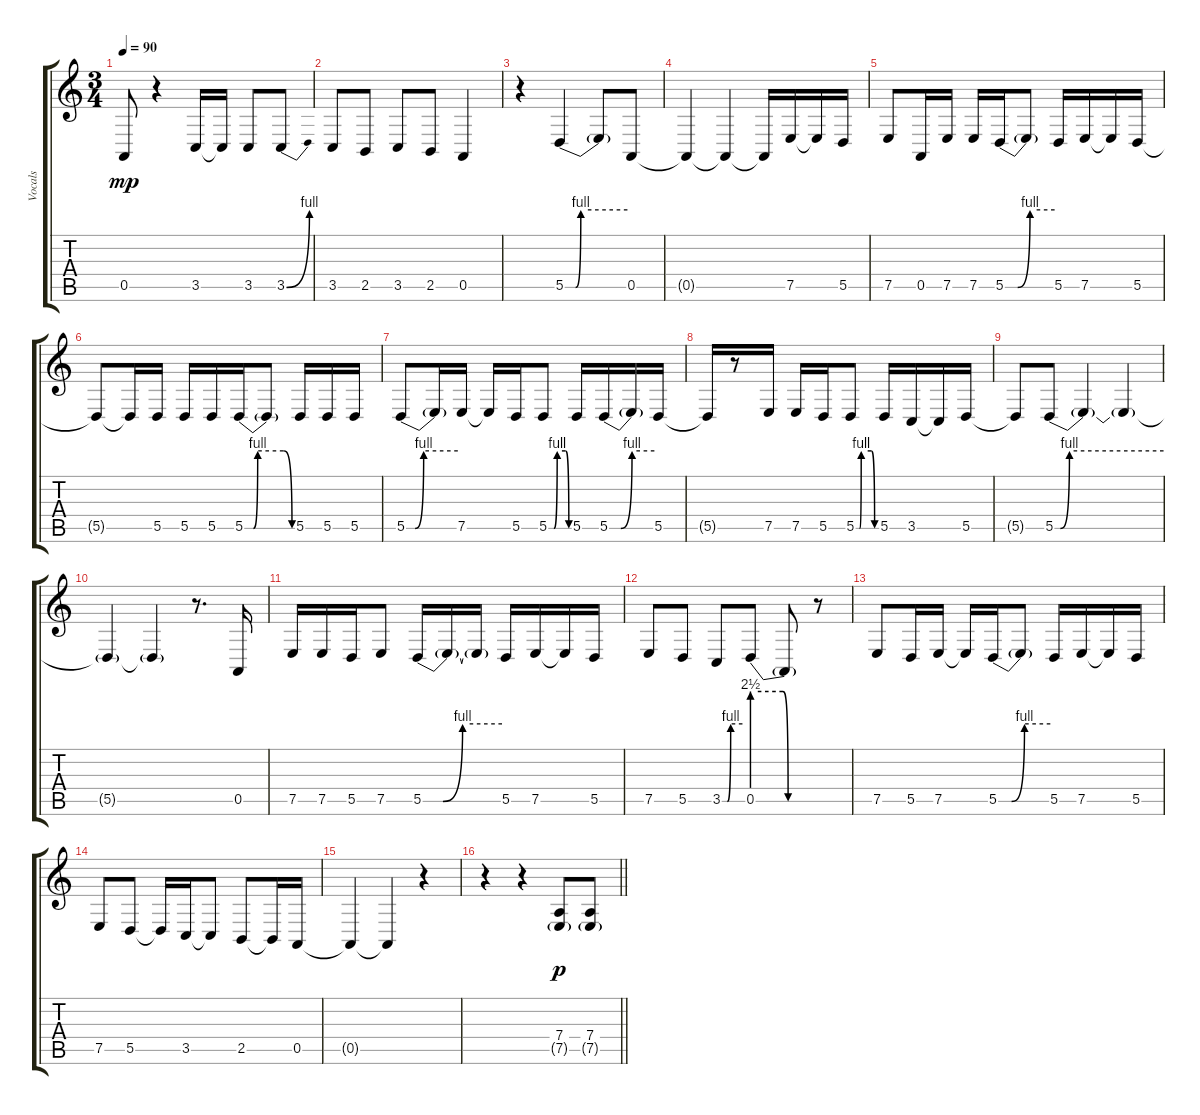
\track ("Vocals" "Vocals") {instrument clarinet}
\staff {score tabs}
\tuning (E4 B3 G3 D3 A2 D2) {hide}
\ts (3 4)
\tempo 90
\clef g2
\ks c
0.5{t}.8{dy mp} r.4 3.5.16 3.5{t}.16 3.5.8 3.5{be (bend 0 0 60 4)}.8 |
3.5.8 2.5.8 3.5.8 2.5.8 0.5.4 |
r.4 5.5{be (custom 0 0 10 0 15 4 60 4)}.4 5.5{t}.8 0.5.8 |
0.5{t}.4 0.5{t}.4 0.5{t}.16 7.5.16 7.5{t}.16 5.5.16 |
7.5.8 0.5.16 7.5.16 7.5.16 5.5{be (custom 0 0 15 0 30 4 60 4)}.16 5.5{t}.8 5.5.16 7.5.16 7.5{t}.16 5.5.16 |
5.5{t}.8 5.5{t}.16 5.5.16 5.5.16 5.5.16 5.5{be (custom 0 0 10 0 15 4 45 4 55 0 60 0)}.16 5.5{t}.8 5.5.16 5.5.16 5.5.16 |
5.5{be (custom 0 0 10 0 20 4 60 4)}.8 5.5{t}.16 7.5.16 7.5{t}.16 5.5.16 5.5{be (custom 0 0 15 0 25 4 50 4 60 0)}.8 5.5.16 5.5{be (custom 0 0 15 0 30 4 60 4)}.16 5.5{t}.16 5.5.16 |
5.5{t}.16 r.8 7.5.16 7.5.16 5.5.16 5.5{be (custom 0 0 10 0 15 4 45 4 55 0 60 0)}.8 5.5.16 3.5.16 3.5{t}.16 5.5.16 |
5.5{t}.8 5.5{be (custom 0 0 3 0 8 4 60 4)}.8 5.5{t}.4 5.5{t}.4 |
5.5{t}.4 5.5{t}.4 r.8{d} 0.5.16 |
7.5.16 7.5.16 5.5.16 7.5.8 5.5{be (custom 0 0 15 0 30 4 60 4)}.16 5.5{t}.16 5.5{t}.16 5.5.16 7.5.16 7.5{t}.16 5.5.16 |
7.5.8 5.5.8 3.5{be (custom 0 0 15 0 25 4 60 4)}.8 0.5{be (custom 0 10 30 10 35 0 60 0)}.8 0.5{t}.8 r.8 |
7.5.8 5.5.16 7.5.16 7.5{t}.16 5.5{be (custom 0 0 15 0 30 4 60 4)}.16 5.5{t}.8 5.5.16 7.5.16 7.5{t}.16 5.5.16 |
7.5.8 5.5.8 5.5{t}.16 3.5.16 3.5{t}.8 2.5.8 2.5{t}.16 0.5.16 |
0.5{t}.4 0.5{t}.4 r.4 |
\barLineRight lightlight
r.4 r.4 (7.4 7.5{g}).8{dy p} (7.4 7.5{g}).8
